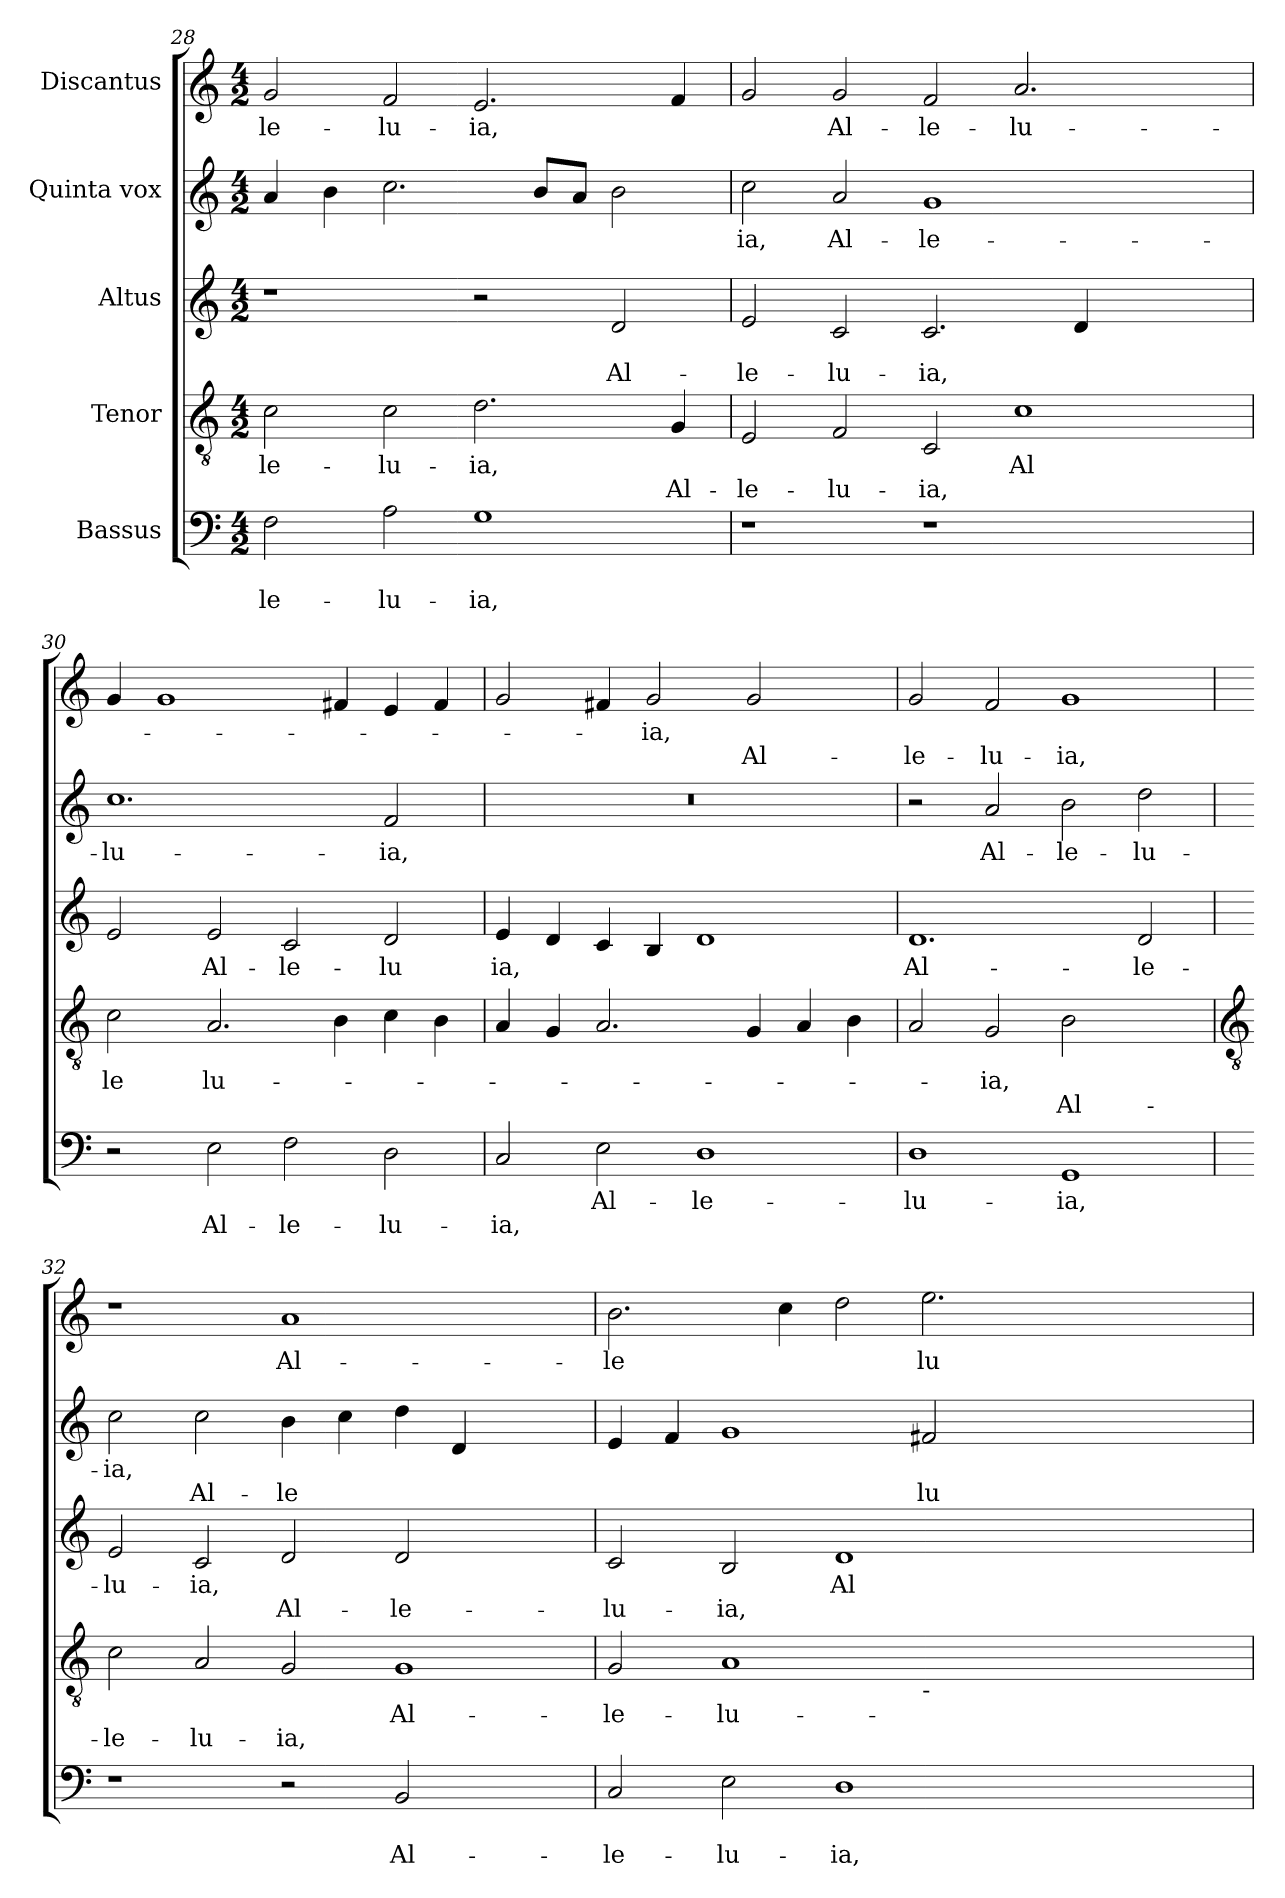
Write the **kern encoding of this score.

**kern	**text	**text	**kern	**text	**text	**kern	**text	**text	**kern	**text	**text	**kern	**text	**text
*part5	*part5	*part5	*part4	*part4	*part4	*part3	*part3	*part3	*part2	*part2	*part2	*part1	*part1	*part1
*staff5	*staff5	*staff5	*staff4	*staff4	*staff4	*staff3	*staff3	*staff3	*staff2	*staff2	*staff2	*staff1	*staff1	*staff1
*I"Bassus	*	*	*I"Tenor	*	*	*I"Altus	*	*	*I"Quinta vox	*	*	*I"Discantus	*	*
!!LO:LB:g=z
*clefF4	*	*	*clefGv2	*	*	*clefG2	*	*	*clefG2	*	*	*clefG2	*	*
*k[]	*	*	*k[]	*	*	*k[]	*	*	*k[]	*	*	*k[]	*	*
*C:	*	*	*C:	*	*	*C:	*	*	*C:	*	*	*C:	*	*
*M4/2	*	*	*M4/2	*	*	*M4/2	*	*	*M4/2	*	*	*M4/2	*	*
=28	=28	=28	=28	=28	=28	=28	=28	=28	=28	=28	=28	=28	=28	=28
!	!	!LO:LY:b	!	!LO:LY:b	!	!	!	!	!	!	!	!	!LO:LY:b	!
2F	.	-le-	2c	-le-	.	1r	.	.	4a	.	.	2g	-le-	.
.	.	.	.	.	.	.	.	.	4b	.	.	.	.	.
!	!	!LO:LY:b	!	!LO:LY:b	!	!	!	!	!	!	!	!	!LO:LY:b	!
2A	.	-lu-	2c	-lu-	.	.	.	.	2.cc	.	.	2f	-lu-	.
!	!	!LO:LY:b	!	!LO:LY:b	!	!	!	!	!	!	!	!	!LO:LY:b	!
1G	.	-ia,	2.d	-ia,	.	2r	.	.	.	.	.	2.e	-ia,	.
.	.	.	.	.	.	.	.	.	8bL	.	.	.	.	.
.	.	.	.	.	.	.	.	.	8aJ	.	.	.	.	.
!	!	!	!	!	!	!	!	!LO:LY:b	!	!	!	!	!	!
.	.	.	.	.	.	2d	.	Al-	2b	.	.	.	.	.
!	!	!	!	!	!LO:LY:b	!	!	!	!	!	!	!	!	!
.	.	.	4G	.	Al-	.	.	.	.	.	.	4f	.	.
=29	=29	=29	=29	=29	=29	=29	=29	=29	=29	=29	=29	=29	=29	=29
!	!	!	!	!	!LO:LY:b	!	!	!LO:LY:b	!	!LO:LY:b	!	!	!	!
1r	.	.	2E	.	-le-	2e	.	-le-	2cc	ia,	.	2g	.	.
!	!	!	!	!	!LO:LY:b	!	!	!LO:LY:b	!	!LO:LY:b	!	!	!LO:LY:b	!
.	.	.	2F	.	-lu-	2c	.	-lu-	2a	Al-	.	2g	Al-	.
!	!	!	!	!	!LO:LY:b	!	!	!LO:LY:b	!	!LO:LY:b	!	!	!LO:LY:b	!
1r	.	.	2C	.	-ia,	2.c	.	-ia,	1g	-le-	.	2f	-le-	.
!	!	!	!	!LO:LY:b	!	!	!	!	!	!	!	!	!LO:LY:b	!
.	.	.	1c	Al	.	.	.	.	.	.	.	2.a	-lu-	.
.	.	.	.	.	.	4d	.	.	.	.	.	.	.	.
2ryy	.	.	.	.	.	2ryy	.	.	2ryy	.	.	.	.	.
.	.	.	.	.	.	.	.	.	.	.	.	4ryy	.	.
=30	=30	=30	=30	=30	=30	=30	=30	=30	=30	=30	=30	=30	=30	=30
!	!	!	!	!LO:LY:b	!	!	!	!	!	!LO:LY:b	!	!	!	!
2r	.	.	2c	le	.	2e	.	.	1.cc	-lu-	.	4g	.	.
.	.	.	.	.	.	.	.	.	.	.	.	1g	.	.
!	!	!LO:LY:b	!	!LO:LY:b	!	!	!LO:LY:b	!	!	!	!	!	!	!
2E	.	Al-	2.A	lu-	.	2e	Al-	.	.	.	.	.	.	.
!	!	!LO:LY:b	!	!	!	!	!LO:LY:b	!	!	!	!	!	!	!
2F	.	-le-	.	.	.	2c	-le-	.	.	.	.	.	.	.
.	.	.	4B	.	.	.	.	.	.	.	.	4f#X	.	.
!	!	!LO:LY:b	!	!	!	!	!LO:LY:b	!	!	!LO:LY:b	!	!	!	!
2D	.	-lu-	4c	.	.	2d	-lu	.	2f	-ia,	.	4e	.	.
.	.	.	4B	.	.	.	.	.	.	.	.	4f#	.	.
=31	=31	=31	=31	=31	=31	=31	=31	=31	=31	=31	=31	=31	=31	=31
!	!	!LO:LY:b	!	!	!	!	!LO:LY:b	!	!	!	!	!	!	!
2C	.	-ia,	4A	.	.	4e	ia,	.	0r	.	.	2g	.	.
.	.	.	4G	.	.	4d	.	.	.	.	.	.	.	.
!	!LO:LY:b	!	!	!	!	!	!	!	!	!	!	!	!	!
2E	Al-	.	2.A	.	.	4c	.	.	.	.	.	4f#X	.	.
!	!	!	!	!	!	!	!	!	!	!	!	!	!LO:LY:b	!
.	.	.	.	.	.	4B	.	.	.	.	.	2g	-ia,	.
!	!LO:LY:b	!	!	!	!	!	!	!	!	!	!	!	!	!
1D	-le-	.	.	.	.	1d	.	.	.	.	.	.	.	.
!	!	!	!	!	!	!	!	!	!	!	!	!	!	!LO:LY:b
.	.	.	4G	.	.	.	.	.	.	.	.	2g	.	Al-
.	.	.	4A	.	.	.	.	.	.	.	.	.	.	.
.	.	.	4B	.	.	.	.	.	.	.	.	4ryy	.	.
!!LO:LB:g=z
=32	=32	=32	=32	=32	=32	=32	=32	=32	=32	=32	=32	=32	=32	=32
!	!LO:LY:b	!	!	!	!	!	!LO:LY:b	!	!	!	!	!	!	!LO:LY:b
1D	-lu-	.	2A	.	.	1.d	Al-	.	2r	.	.	2g	.	-le-
!	!	!	!	!LO:LY:b	!	!	!	!	!	!LO:LY:b	!	!	!	!LO:LY:b
.	.	.	2G	-ia,	.	.	.	.	2a	Al-	.	2f	.	-lu-
!	!LO:LY:b	!	!	!	!LO:LY:b	!	!	!	!	!LO:LY:b	!	!	!	!LO:LY:b
1GG	-ia,	.	2B	.	Al-	.	.	.	2b	-le-	.	1g	.	-ia,
!	!	!	!	!	!	!	!LO:LY:b	!	!	!LO:LY:b	!	!	!	!
.	.	.	2ryy	.	.	2d	-le-	.	2dd	-lu-	.	.	.	.
!!LO:LB:g=z
=32A	=32A	=32A	=32A	=32A	=32A	=32A	=32A	=32A	=32A	=32A	=32A	=32A	=32A	=32A
*	*	*	*clefGv2	*	*	*	*	*	*	*	*	*	*	*
!	!	!	!	!	!LO:LY:b	!	!LO:LY:b	!	!	!LO:LY:b	!	!	!	!
1r	.	.	2c	.	-le-	2e	-lu-	.	2cc	-ia,	.	1r	.	.
!	!	!	!	!	!LO:LY:b	!	!LO:LY:b	!	!	!	!LO:LY:b	!	!	!
.	.	.	2A	.	-lu-	2c	-ia,	.	2cc	.	Al-	.	.	.
!	!	!	!	!	!LO:LY:b	!	!	!LO:LY:b	!	!	!LO:LY:b	!	!LO:LY:b	!
2r	.	.	2G	.	-ia,	2d	.	Al-	4b	.	-le	1a	Al-	.
.	.	.	.	.	.	.	.	.	4cc	.	.	.	.	.
!	!	!LO:LY:b	!	!LO:LY:b	!	!	!	!LO:LY:b	!	!	!	!	!	!
2BB	.	Al-	1G	Al-	.	2d	.	-le-	4dd	.	.	.	.	.
.	.	.	.	.	.	.	.	.	4d	.	.	.	.	.
2ryy	.	.	.	.	.	2ryy	.	.	2ryy	.	.	2ryy	.	.
=33A	=33A	=33A	=33A	=33A	=33A	=33A	=33A	=33A	=33A	=33A	=33A	=33A	=33A	=33A
!	!	!LO:LY:b	!	!LO:LY:b	!	!	!	!LO:LY:b	!	!	!	!	!LO:LY:b	!
2C	.	-le-	2G	-le-	.	2c	.	-lu-	4e	.	.	2.b	-le	.
.	.	.	.	.	.	.	.	.	4f	.	.	.	.	.
!	!	!LO:LY:b	!	!LO:LY:b	!	!	!	!LO:LY:b	!	!	!	!	!	!
2E	.	-lu-	1A	-lu-	.	2B	.	-ia,	1g	.	.	.	.	.
.	.	.	.	.	.	.	.	.	.	.	.	4cc	.	.
!	!	!LO:LY:b	!	!	!	!	!LO:LY:b	!	!	!	!	!	!	!
1D	.	-ia,	.	.	.	1d	Al-	.	.	.	.	2dd	.	.
!	!	!	!LO:TX:b:t=-	!	!	!	!	!	!	!	!	!	!	!
!	!	!	!	!LO:LY:b	!	!	!	!	!	!	!LO:LY:b	!	!LO:LY:b	!
.	.	.	[0Gyy	-ia.	.	.	.	.	2f#	.	lu-	2.ee	lu-	.
1.ryy	.	.	.	.	.	1.ryy	.	.	1.ryy	.	.	.	.	.
.	.	.	.	.	.	.	.	.	.	.	.	1ryy	.	.
.	.	.	.	.	.	.	.	.	.	.	.	4ryy	.	.
=	=	=	=	=	=	=	=	=	=	=	=	=	=	=
*-	*-	*-	*-	*-	*-	*-	*-	*-	*-	*-	*-	*-	*-	*-
